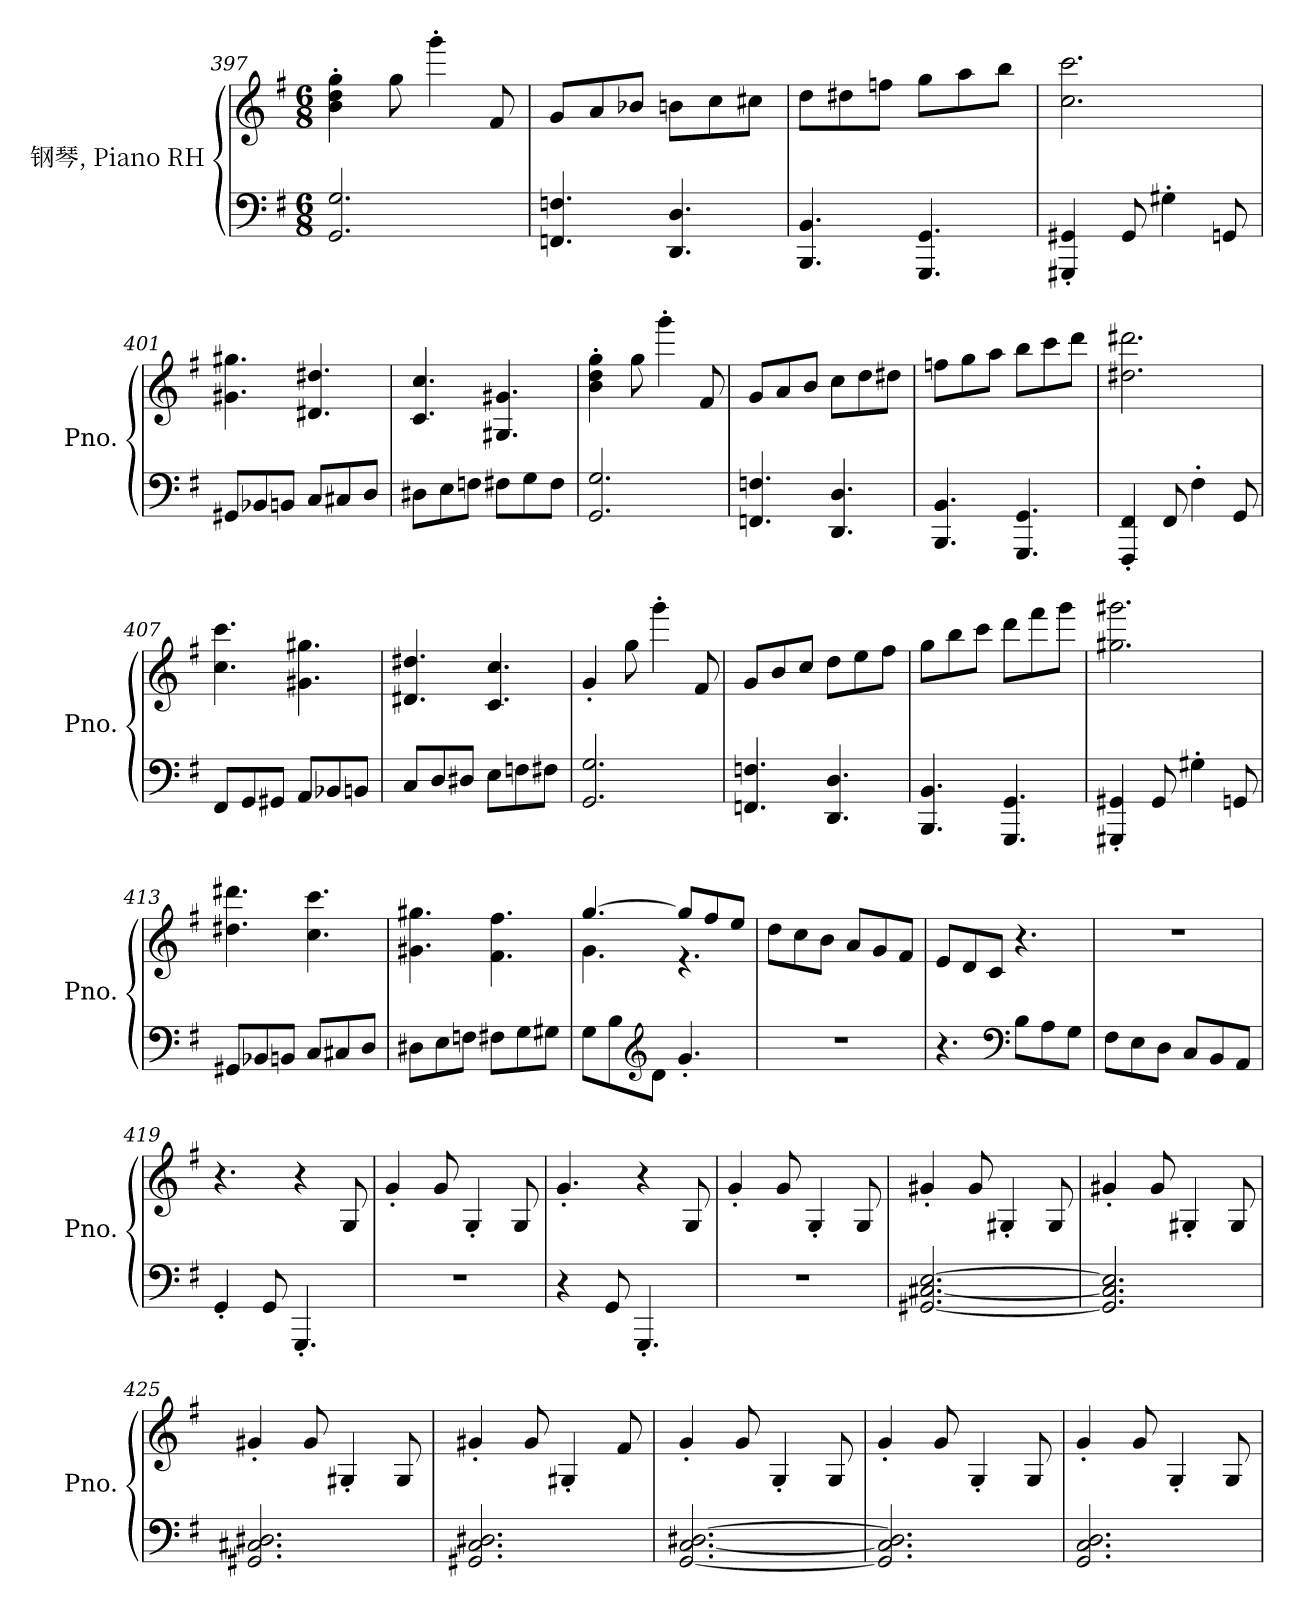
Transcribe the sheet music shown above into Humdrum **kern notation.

**kern	**kern
*part1	*part1
*staff2	*staff1
*I"钢琴, Piano RH	*
*I'Pno.	*
*clefF4	*clefG2
*k[f#]	*k[f#]
*M6/8	*M6/8
*MM264	*MM264
=397	=397
2.GG/ 2.G/	4b\' 4dd\' 4gg\'
*	*MM252
.	8gg\
.	4ggg'\
.	8f#/
=398	=398
4.FFn/ 4.Fn/	8g/L
.	8a/
.	8b-X/J
4.DD/ 4.D/	8bn\L
.	8cc\
.	8cc#X\J
=399	=399
4.BBB/ 4.BB/	8dd\L
.	8dd#X\
.	8ffn\J
4.GGG/ 4.GG/	8gg\L
.	8aa\
.	8bb\J
!!LO:LB:g=z
=400	=400
4GGG#X/' 4GG#X/'	2.cc\ 2.ccc\
8GG#/	.
4G#X'\	.
8GGn/	.
=401	=401
8GG#X/L	4.g#X\ 4.gg#X\
8BB-X/	.
8BBn/J	.
8C/L	4.d#X/ 4.dd#X/
8C#X/	.
8D/J	.
=402	=402
8D#X\L	4.c/ 4.cc/
8E\	.
8Fn\J	.
8F#X\L	4.G#X/ 4.g#X/
8G\	.
8F#\J	.
=403	=403
2.GG/ 2.G/	4b\' 4dd\' 4gg\'
*	*MM252
.	8gg\
.	4ggg'\
.	8f#/
=404	=404
4.FFn/ 4.Fn/	8g/L
.	8a/
.	8b/J
4.DD/ 4.D/	8cc\L
.	8dd\
.	8dd#X\J
!!LO:LB:g=z
=405	=405
4.BBB/ 4.BB/	8ffn\L
.	8gg\
.	8aa\J
4.GGG/ 4.GG/	8bb\L
.	8ccc\
.	8ddd\J
=406	=406
4FFF#/' 4FF#/'	2.dd#X\ 2.ddd#X\
8FF#/	.
4F#'\	.
8GG/	.
=407	=407
8FF#/L	4.cc\ 4.ccc\
8GG/	.
8GG#X/J	.
8AA/L	4.g#X\ 4.gg#X\
8BB-X/	.
8BBn/J	.
=408	=408
8C/L	4.d#X/ 4.dd#X/
8D/	.
8D#X/J	.
8E\L	4.c/ 4.cc/
8Fn\	.
8F#X\J	.
=409	=409
2.GG/ 2.G/	4g'/
*	*MM248
.	8gg\
.	4ggg'\
.	8f#/
=410	=410
4.FFn/ 4.Fn/	8g/L
.	8b/
.	8cc/J
4.DD/ 4.D/	8dd\L
.	8ee\
.	8ff#\J
!!LO:LB:g=z
=411	=411
*	*MM259
4.BBB/ 4.BB/	8gg\L
.	8bb\
*	*MM253
.	8ccc\J
4.GGG/ 4.GG/	8ddd\L
.	8fff#\
.	8ggg\J
=412	=412
4GGG#X/' 4GG#X/'	2.gg#X\ 2.ggg#X\
8GG#/	.
4G#X'\	.
8GGn/	.
=413	=413
8GG#X/L	4.dd#X\ 4.ddd#X\
8BB-X/	.
8BBn/J	.
*	*MM270
8C/L	4.cc\ 4.ccc\
8C#X/	.
8D/J	.
=414	=414
8D#X\L	4.g#X\ 4.gg#X\
8E\	.
8Fn\J	.
8F#X\L	4.f#\ 4.ff#\
8G\	.
8G#X\J	.
=415	=415
*	*^
8G\L	[4.gg/	4.g\
8B\	.	.
*clefG2	*	*
8d\J	.	.
4.g'/	8gg/L]	4.r
.	8ff#/	.
.	8ee/J	.
*	*v	*v
!!LO:PB:g=z
=416	=416
2.r	8dd\L
.	8cc\
.	8b\J
.	8a/L
.	8g/
.	8f#/J
=417	=417
4.r	8e/L
.	8d/
.	8c/J
*clefF4	*
8B\L	4.r
8A\	.
8G\J	.
=418	=418
8F#\L	2.r
8E\	.
8D\J	.
8C/L	.
8BB/	.
8AA/J	.
=419	=419
*	*MM246
4GG'/	4.r
8GG/	.
4.GGG'/	4r
.	8G/
=420	=420
2.r	4g'/
.	8g/
.	4G'/
.	8G/
=421	=421
4r	4.g'/
8GG/	.
4.GGG'/	4r
.	8G/
=422	=422
2.r	4g'/
.	8g/
.	4G'/
.	8G/
!!LO:LB:g=z
=423	=423
[2.GG#X/ [2.C#X/ [2.E/	4g#X'/
.	8g#/
.	4G#X'/
.	8G#/
=424	=424
2.GG#/] 2.C#/] 2.E/]	4g#X'/
.	8g#/
*	*MM261
.	4G#X'/
.	8G#/
=425	=425
2.GG#X/ 2.C#X/ 2.D#X/	4g#X'/
*	*MM258
.	8g#/
*	*MM256
.	4G#X'/
.	8G#/
=426	=426
2.GG#X/ 2.C/ 2.D#X/	4g#X'/
.	8g#/
.	4G#X'/
.	8f#/
=427	=427
[2.GG/ [2.C/ [2.D#X/	4g'/
.	8g/
.	4G'/
.	8G/
=428	=428
2.GG/] 2.C/] 2.D#/]	4g'/
.	8g/
.	4G'/
.	8G/
!!LO:LB:g=z
=429	=429
2.GG/ 2.C/ 2.D/	4g'/
.	8g/
.	4G'/
*	*MM206
.	8G/
=	=
*-	*-
